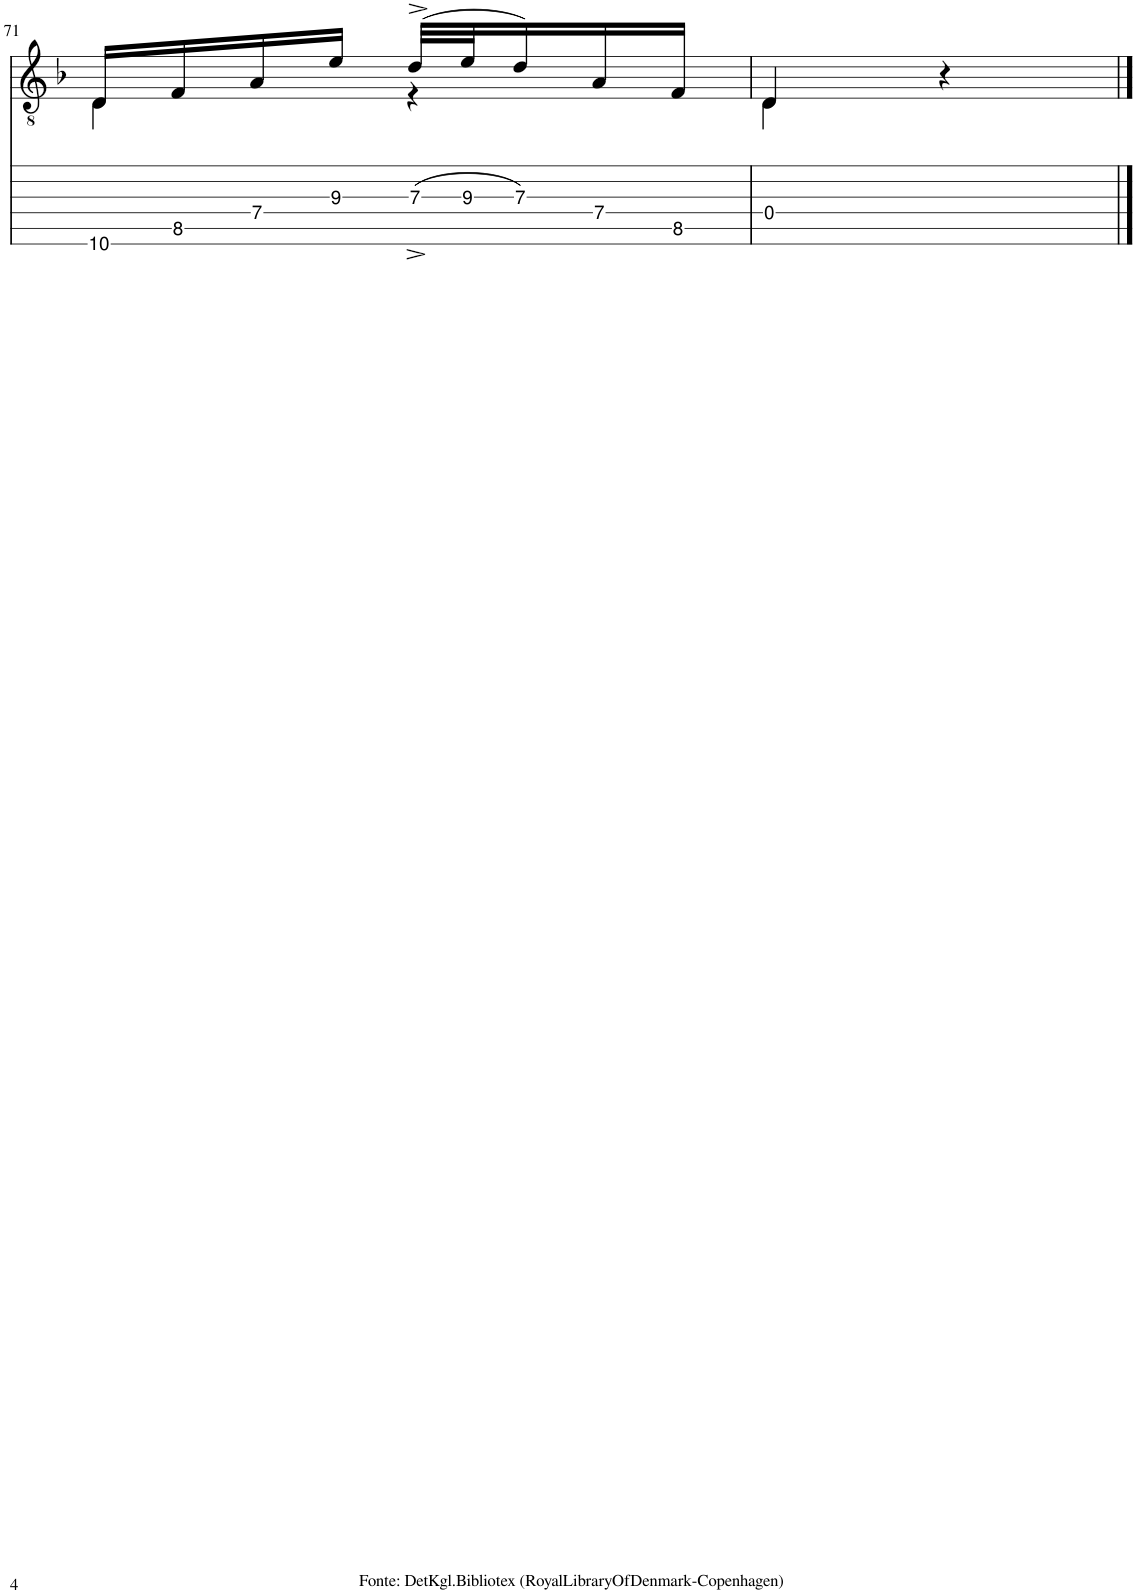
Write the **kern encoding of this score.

**kern	**kern
*part1	*part1
*staff2	*staff1
*I"Guitar	*
*I'Guit.	*
!!LO:PB:g=z
*	*clefGv2
*k[b-]	*k[b-]
*M2/4	*M2/4
=71	=71
*^	*^
16DLL	4D	16D/LL	4D\
16FJ	.	16F/	.
16AL	.	16A/	.
16eJJ	.	16e/JJ	.
32d^LLL	4r	(32d^/LLL	4r
32eJ	.	32e/J	.
16dJ	.	16d/)	.
16AL	.	16A/	.
16FJJ	.	16F/JJ	.
=72	=72	=72	=72
4D	4D	4D/	4D\
4r	4ryy	4r	4ryy
*v	*v	*	*
*	*v	*v
==	==
*-	*-
